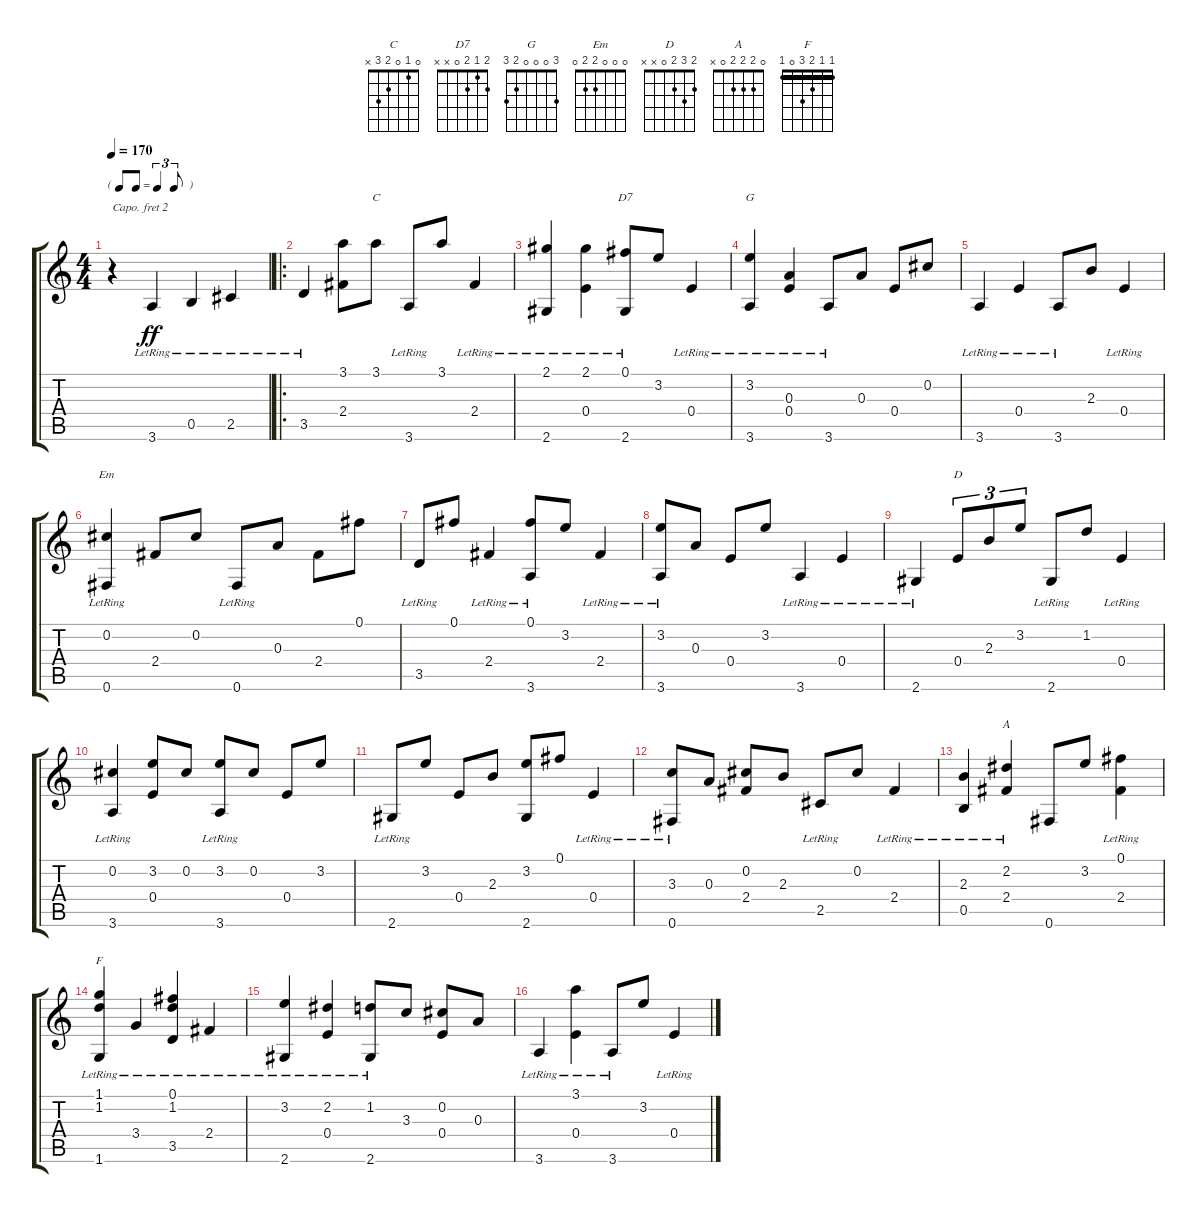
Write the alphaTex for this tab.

\track "" {instrument electricbasspick}
\staff {score tabs}
\capo 2
\tuning (E4 B3 G3 D3 A2 E2) {hide}
\chord ("C" 0 1 0 2 3 x)
\chord ("D7" 2 1 2 0 x x)
\chord ("G" 3 0 0 0 2 3)
\chord ("Em" 0 0 0 2 2 0)
\chord ("D" 2 3 2 0 x x)
\chord ("A" 0 2 2 2 0 x)
\chord ("F" 1 1 2 3 0 1) {barre 1}
\ts (4 4)
\tf triplet8th
\tempo 170
\clef g2
\ks c
r.4{dy ff instrument electricbasspick} 3.6{lr}.4 0.5{lr}.4 2.5{lr}.4 |
\ro
3.5{lr}.4 (3.1 2.4).8 3.1.8{ch "C"} 3.6{lr}.8 3.1.8 2.4{lr}.4 |
(2.1 2.6{lr}).4 (2.1 0.4{lr}).4 (0.1 2.6{lr}).8{ch "D7"} 3.2.8 0.4{lr}.4 |
(3.2 3.6{lr}).4{ch "G"} (0.3 0.4{lr}).4 3.6{lr}.8 0.3.8 0.4.8 0.2.8 |
3.6{lr}.4 0.4{lr}.4 3.6{lr}.8 2.3.8 0.4{lr}.4 |
(0.2 0.6{lr}).4{ch "Em"} 2.4.8 0.2.8 0.6{lr}.8 0.3.8 2.4.8 0.1.8 |
3.5{lr}.8 0.1.8 2.4{lr}.4 (0.1 3.6{lr}).8 3.2.8 2.4{lr}.4 |
(3.2 3.6{lr}).8 0.3.8 0.4.8 3.2.8 3.6{lr}.4 0.4{lr}.4 |
2.6{lr}.4 0.4.8{tu (3 2) ch "D"} 2.3.8{tu (3 2)} 3.2.8{tu (3 2)} 2.6{lr}.8 1.2.8 0.4{lr}.4 |
(0.2 3.6{lr}).4 (3.2 0.4).8 0.2.8 (3.2 3.6{lr}).8 0.2.8 0.4.8 3.2.8 |
2.6{lr}.8 3.2.8 0.4.8 2.3.8 (3.2 2.6).8 0.1.8 0.4{lr}.4 |
(3.3 0.6{lr}).8 0.3.8 (0.2 2.4).8 2.3.8 2.5{lr}.8 0.2.8 2.4{lr}.4 |
(2.3 0.5{lr}).4 (2.2 2.4{lr}).4{ch "A"} 0.6.8 3.2.8 (0.1 2.4{lr}).4 |
(1.1{lr} 1.2{lr} 1.6{lr}).4{ch "F"} 3.4{lr}.4 (0.1{lr} 1.2{lr} 3.5{lr}).4 2.4{lr}.4 |
(3.2 2.6{lr}).4 (2.2 0.4{lr}).4 (1.2 2.6{lr}).8 3.3.8 (0.2 0.4).8 0.3.8 |
3.6{lr}.4 (3.1 0.4{lr}).4 3.6{lr}.8 3.2.8 0.4{lr}.4
